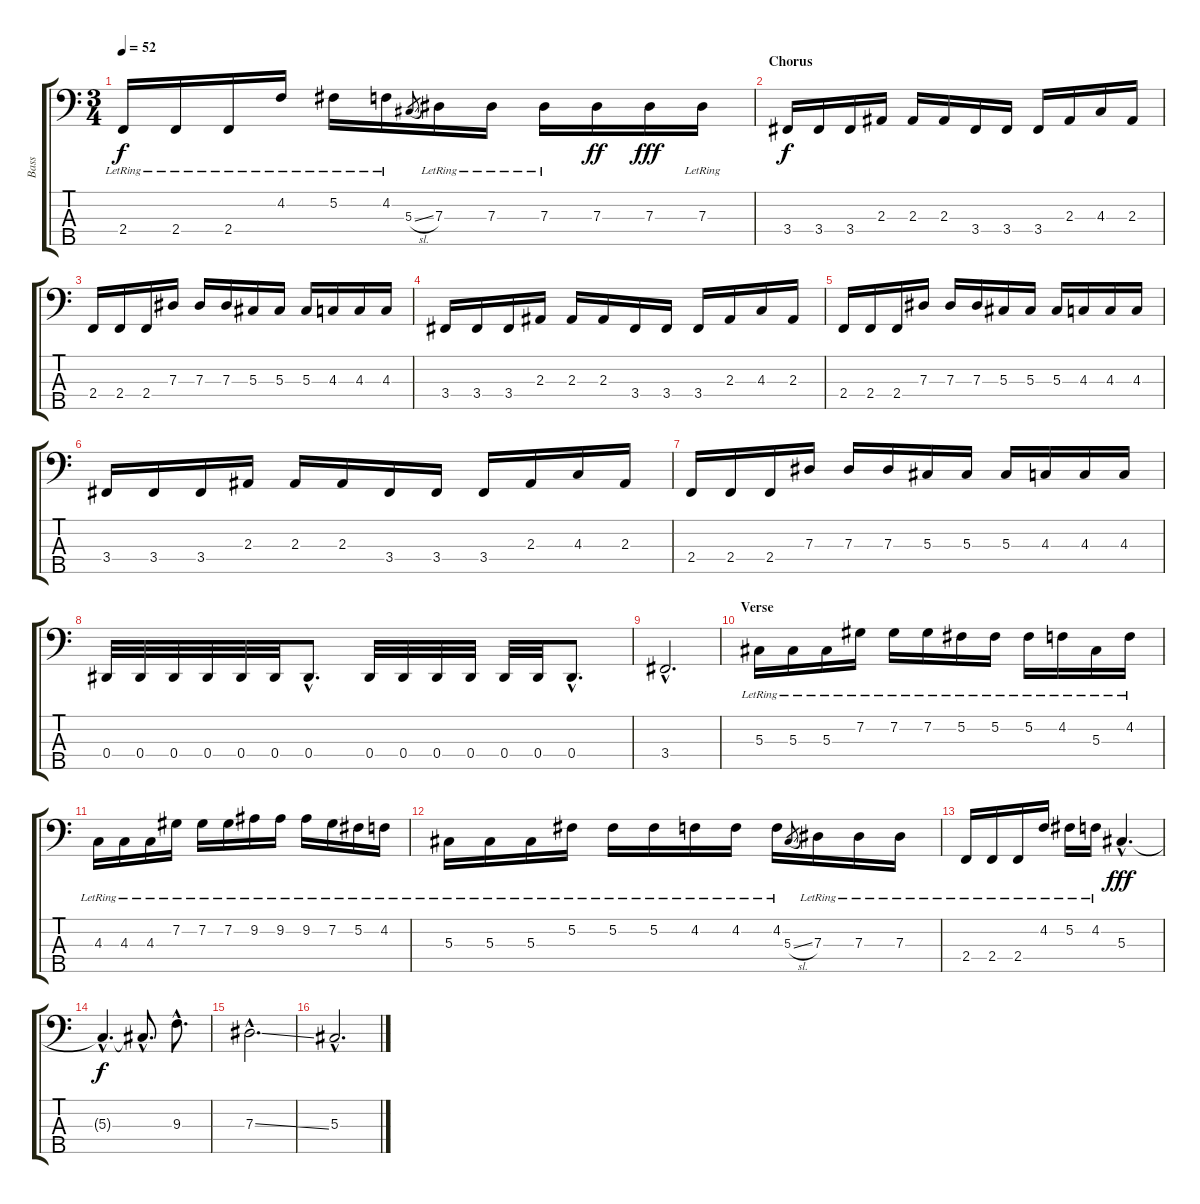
\track ("Bass" "Bass") {instrument electricbassfinger}
\staff {score tabs}
\tuning (Gb2 Db2 Ab1 Eb1 B0) {hide}
\ts (3 4)
\tempo 52
\clef f4
\ks c
2.4{lr}.16{dy f} 2.4{lr}.16 2.4{lr}.16 4.2{lr}.16 5.2{lr}.16 4.2{lr}.16 5.3{sl}.8{gr} 7.3{lr}.16 7.3{lr}.16 7.3{lr}.16 7.3.16{dy ff} 7.3.16{dy fff} 7.3{lr}.16 |
\section ("" "Chorus")
3.4.16{dy f} 3.4.16 3.4.16 2.3.16 2.3.16 2.3.16 3.4.16 3.4.16 3.4.16 2.3.16 4.3.16 2.3.16 |
2.4.16 2.4.16 2.4.16 7.3.16 7.3.16 7.3.16 5.3.16 5.3.16 5.3.16 4.3.16 4.3.16 4.3.16 |
3.4.16 3.4.16 3.4.16 2.3.16 2.3.16 2.3.16 3.4.16 3.4.16 3.4.16 2.3.16 4.3.16 2.3.16 |
2.4.16 2.4.16 2.4.16 7.3.16 7.3.16 7.3.16 5.3.16 5.3.16 5.3.16 4.3.16 4.3.16 4.3.16 |
3.4.16 3.4.16 3.4.16 2.3.16 2.3.16 2.3.16 3.4.16 3.4.16 3.4.16 2.3.16 4.3.16 2.3.16 |
2.4.16 2.4.16 2.4.16 7.3.16 7.3.16 7.3.16 5.3.16 5.3.16 5.3.16 4.3.16 4.3.16 4.3.16 |
0.4.32 0.4.32 0.4.32 0.4.32 0.4.32 0.4.32 0.4{hac}.8{d} 0.4.32 0.4.32 0.4.32 0.4.32 0.4.32 0.4.32 0.4{hac}.8{d} |
3.4{hac}.2{d} |
\section ("" "Verse")
5.3{lr}.16 5.3{lr}.16 5.3{lr}.16 7.2{lr}.16 7.2{lr}.16 7.2{lr}.16 5.2{lr}.16 5.2{lr}.16 5.2{lr}.16 4.2{lr}.16 5.3{lr}.16 4.2{lr}.16 |
4.3{lr}.16 4.3{lr}.16 4.3{lr}.16 7.2{lr}.16 7.2{lr}.16 7.2{lr}.16 9.2{lr}.16 9.2{lr}.16 9.2{lr}.16 7.2{lr}.16 5.2{lr}.16 4.2{lr}.16 |
5.3{lr}.16 5.3{lr}.16 5.3{lr}.16 5.2{lr}.16 5.2{lr}.16 5.2{lr}.16 4.2{lr}.16 4.2{lr}.16 4.2{lr}.16 5.3{sl}.8{gr} 7.3{lr}.16 7.3{lr}.16 7.3{lr}.16 |
2.4{lr}.16 2.4{lr}.16 2.4{lr}.16 4.2{lr}.16 5.2{lr}.16 4.2{lr}.16 5.3{hac}.4{d dy fff} |
5.3{hac t}.4{d dy f} 5.3{hac t}.8{d} 9.3{hac}.8{d} |
7.3{ss hac}.2{d} |
5.3{hac}.2{d}
